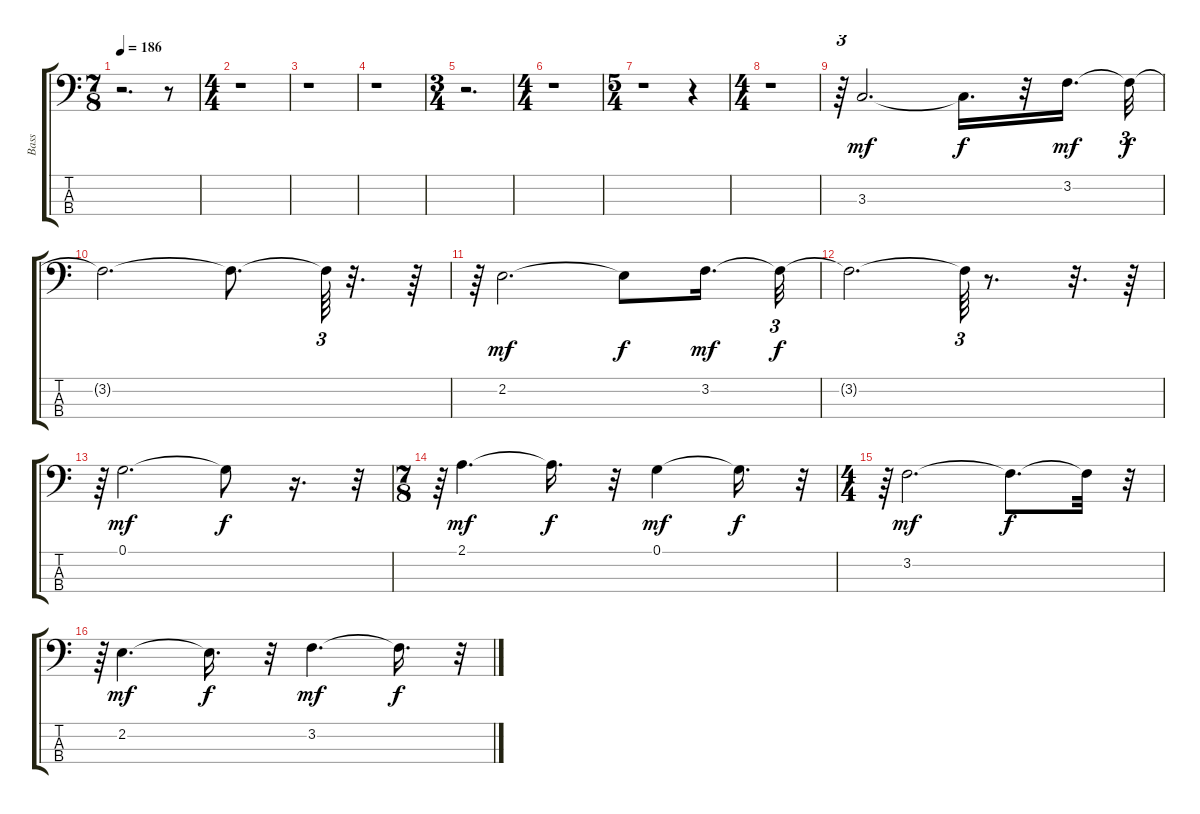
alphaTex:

\track ("Bass" "Bass") {instrument slapbass2}
\staff {score tabs}
\tuning (G2 D2 A1 E1) {hide}
\ts (7 8)
\tempo 186
\clef f4
\ks c
r.2{d dy f} r.8 |
\ts (4 4)
r.1 |
r.1 |
r.1 |
\ts (3 4)
r.2{d} |
\ts (4 4)
r.1 |
\ts (5 4)
r.1 r.4 |
\ts (4 4)
r.1 |
r.64{tu (3 2)} 3.3.2{d dy mf} 3.3{t}.16{d dy f} r.32 3.2.16{d dy mf} 3.2{t}.32{tu (3 2) dy f} |
3.2{t}.2{d} 3.2{t}.8{d} 3.2{t}.64{tu (3 2)} r.32{d} r.64 |
r.64{tu (3 2)} 2.2.2{d dy mf} 2.2{t}.8{dy f} 3.2.16{d dy mf} 3.2{t}.32{tu (3 2) dy f} |
3.2{t}.2{d} 3.2{t}.64{tu (3 2)} r.8{d} r.32{d} r.64 |
r.64{tu (3 2)} 0.1.2{d dy mf} 0.1{t}.8{dy f} r.16{d} r.32{tu (3 2)} |
\ts (7 8)
r.64{tu (3 2)} 2.1.4{d dy mf} 2.1{t}.16{d dy f} r.32 0.1.4{dy mf} 0.1{t}.16{d dy f} r.32{tu (3 2)} |
\ts (4 4)
r.64{tu (3 2)} 3.2.2{d dy mf} 3.2{t}.8{d dy f} 3.2{t}.32 r.32{tu (3 2)} |
r.64{tu (3 2)} 2.2.4{d dy mf} 2.2{t}.16{d dy f} r.32 3.2.4{d dy mf} 3.2{t}.16{d dy f} r.32{tu (3 2)}
